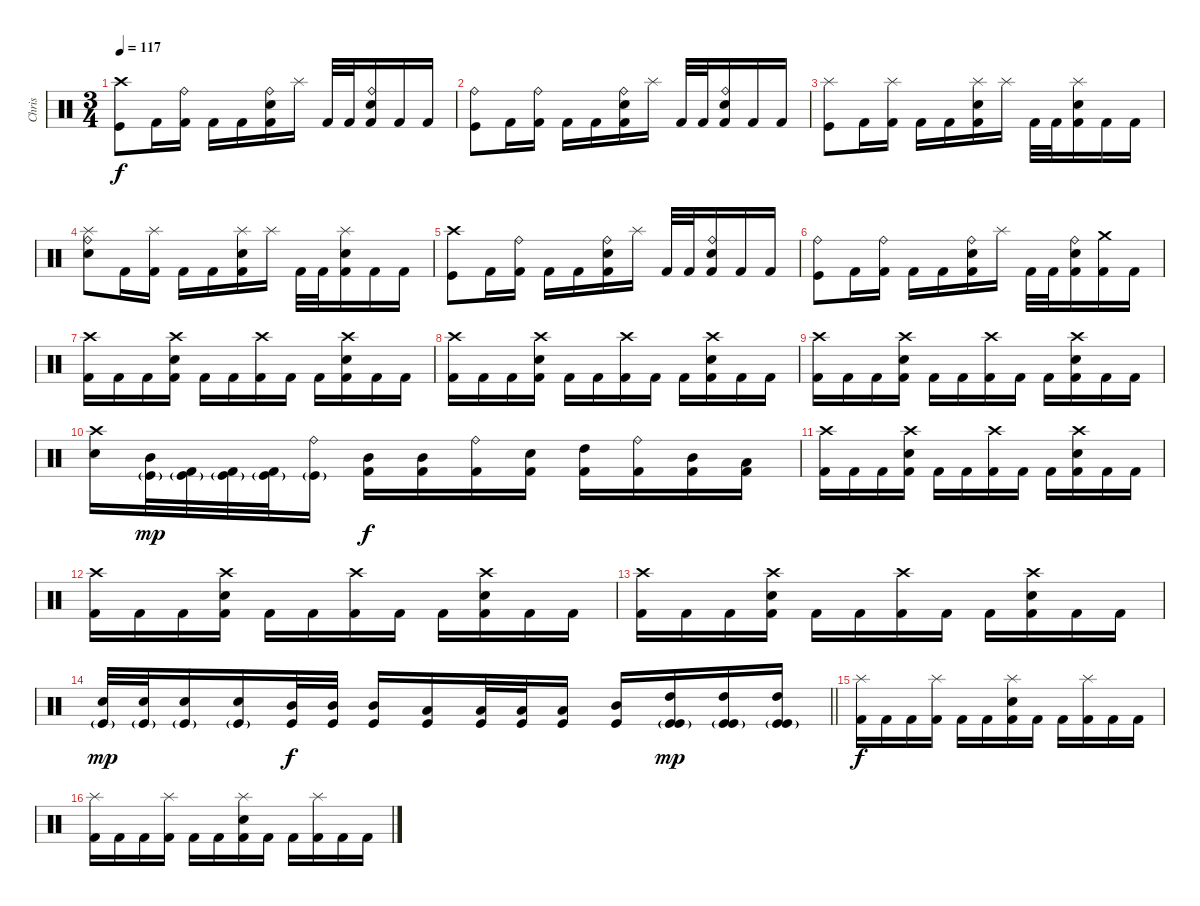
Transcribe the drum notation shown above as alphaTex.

\track ("Chris" "Chris") {instrument percussion}
\staff {score}
\articulation defaults
\ts (3 4)
\tempo 117
\clef neutral
\ks c
("Crash high (hit)" "Kick (hit)").8{dy f} "Kick (hit) 2".16 ("Kick (hit) 2" "Ride (bell)").16 "Kick (hit) 2".16 "Kick (hit) 2".16 ("Kick (hit) 2" "Ride (bell)" "Electric Snare (hit)").16 "Splash (hit)".16 "Kick (hit) 2".32 "Kick (hit) 2".32 ("Kick (hit) 2" "Ride (bell)" "Electric Snare (hit)").16 "Kick (hit) 2".16 "Kick (hit) 2".16 |
("Ride (bell)" "Kick (hit)").8 "Kick (hit) 2".16 ("Kick (hit) 2" "Ride (bell)").16 "Kick (hit) 2".16 "Kick (hit) 2".16 ("Kick (hit) 2" "Ride (bell)" "Electric Snare (hit)").16 "Splash (hit)".16 "Kick (hit) 2".32 "Kick (hit) 2".32 ("Kick (hit) 2" "Ride (bell)" "Electric Snare (hit)").16 "Kick (hit) 2".16 "Kick (hit) 2".16 |
("Splash (hit)" "Kick (hit)").8 "Kick (hit) 2".16 ("Kick (hit) 2" "Splash (hit)").16 "Kick (hit) 2".16 "Kick (hit) 2".16 ("Kick (hit) 2" "Splash (hit)" "Electric Snare (hit)").16 "Splash (hit)".16 "Kick (hit) 2".32 "Kick (hit) 2".32 ("Kick (hit) 2" "Splash (hit)" "Electric Snare (hit)").16 "Kick (hit) 2".16 "Kick (hit) 2".16 |
("Ride (bell)" "Splash (hit)" "Snare (hit)").8 "Kick (hit) 2".16 ("Kick (hit) 2" "Splash (hit)").16 "Kick (hit) 2".16 "Kick (hit) 2".16 ("Kick (hit) 2" "Splash (hit)" "Electric Snare (hit)").16 "Splash (hit)".16 "Kick (hit) 2".32 "Kick (hit) 2".32 ("Kick (hit) 2" "Splash (hit)" "Electric Snare (hit)").16 "Kick (hit) 2".16 "Kick (hit) 2".16 |
("Crash high (hit)" "Kick (hit)").8 "Kick (hit) 2".16 ("Kick (hit) 2" "Ride (bell)").16 "Kick (hit) 2".16 "Kick (hit) 2".16 ("Kick (hit) 2" "Ride (bell)" "Electric Snare (hit)").16 "Splash (hit)".16 "Kick (hit) 2".32 "Kick (hit) 2".32 ("Kick (hit) 2" "Ride (bell)" "Electric Snare (hit)").16 "Kick (hit) 2".16 "Kick (hit) 2".16 |
("Ride (bell)" "Kick (hit)").8 "Kick (hit) 2".16 ("Kick (hit) 2" "Ride (bell)").16 "Kick (hit) 2".16 "Kick (hit) 2".16 ("Kick (hit) 2" "Ride (bell)" "Electric Snare (hit)").16 "Splash (hit)".16 "Kick (hit) 2".32 "Kick (hit) 2".32 ("Kick (hit) 2" "Ride (bell)" "Electric Snare (hit)").16 ("Kick (hit) 2" "Crash medium (hit)").16 "Kick (hit) 2".16 |
("Kick (hit) 2" "Crash high (hit)").16 "Kick (hit) 2".16 "Kick (hit) 2".16 ("Kick (hit) 2" "Electric Snare (hit)" "Crash high (hit)").16 "Kick (hit) 2".16 "Kick (hit) 2".16 ("Kick (hit) 2" "Crash high (hit)").16 "Kick (hit) 2".16 "Kick (hit) 2".16 ("Kick (hit) 2" "Electric Snare (hit)" "Crash high (hit)").16 "Kick (hit) 2".16 "Kick (hit) 2".16 |
("Kick (hit) 2" "Crash high (hit)").16 "Kick (hit) 2".16 "Kick (hit) 2".16 ("Kick (hit) 2" "Electric Snare (hit)" "Crash high (hit)").16 "Kick (hit) 2".16 "Kick (hit) 2".16 ("Kick (hit) 2" "Crash high (hit)").16 "Kick (hit) 2".16 "Kick (hit) 2".16 ("Kick (hit) 2" "Electric Snare (hit)" "Crash high (hit)").16 "Kick (hit) 2".16 "Kick (hit) 2".16 |
("Kick (hit) 2" "Crash high (hit)").16 "Kick (hit) 2".16 "Kick (hit) 2".16 ("Kick (hit) 2" "Electric Snare (hit)" "Crash high (hit)").16 "Kick (hit) 2".16 "Kick (hit) 2".16 ("Kick (hit) 2" "Crash high (hit)").16 "Kick (hit) 2".16 "Kick (hit) 2".16 ("Kick (hit) 2" "Electric Snare (hit)" "Crash high (hit)").16 "Kick (hit) 2".16 "Kick (hit) 2".16 |
("Electric Snare (hit)" "Crash high (hit)").16 ("Mid Tom (hit)" "Kick (hit)"{g}).32{dy mp} ("Kick (hit) 2" "Kick (hit)"{g}).32 ("Kick (hit) 2" "Kick (hit)"{g}).32 ("Kick (hit) 2" "Kick (hit)"{g}).32 ("Ride (bell)" "Kick (hit)"{g}).16 ("Mid Tom (hit)" "Kick (hit) 2").16{dy f} ("Mid Tom (hit)" "Kick (hit) 2").16 ("Ride (bell)" "Kick (hit) 2").16 ("Electric Snare (hit)" "Kick (hit) 2").16 ("High Tom (hit)" "Kick (hit) 2").16 ("Ride (bell)" "Kick (hit) 2").16 ("Mid Tom (hit)" "Kick (hit) 2").16 ("Low Tom (hit)" "Kick (hit) 2").16 |
("Kick (hit) 2" "Crash high (hit)").16 "Kick (hit) 2".16 "Kick (hit) 2".16 ("Kick (hit) 2" "Electric Snare (hit)" "Crash high (hit)").16 "Kick (hit) 2".16 "Kick (hit) 2".16 ("Kick (hit) 2" "Crash high (hit)").16 "Kick (hit) 2".16 "Kick (hit) 2".16 ("Kick (hit) 2" "Electric Snare (hit)" "Crash high (hit)").16 "Kick (hit) 2".16 "Kick (hit) 2".16 |
("Kick (hit) 2" "Crash high (hit)").16 "Kick (hit) 2".16 "Kick (hit) 2".16 ("Kick (hit) 2" "Electric Snare (hit)" "Crash high (hit)").16 "Kick (hit) 2".16 "Kick (hit) 2".16 ("Kick (hit) 2" "Crash high (hit)").16 "Kick (hit) 2".16 "Kick (hit) 2".16 ("Kick (hit) 2" "Electric Snare (hit)" "Crash high (hit)").16 "Kick (hit) 2".16 "Kick (hit) 2".16 |
("Kick (hit) 2" "Crash high (hit)").16 "Kick (hit) 2".16 "Kick (hit) 2".16 ("Kick (hit) 2" "Electric Snare (hit)" "Crash high (hit)").16 "Kick (hit) 2".16 "Kick (hit) 2".16 ("Kick (hit) 2" "Crash high (hit)").16 "Kick (hit) 2".16 "Kick (hit) 2".16 ("Kick (hit) 2" "Electric Snare (hit)" "Crash high (hit)").16 "Kick (hit) 2".16 "Kick (hit) 2".16 |
\barLineRight lightlight
("Electric Snare (hit)" "Kick (hit)"{g}).32{dy mp} ("Electric Snare (hit)" "Kick (hit)"{g}).32 ("Electric Snare (hit)" "Kick (hit)"{g}).16 ("Electric Snare (hit)" "Kick (hit)"{g}).16 ("Mid Tom (hit)" "Kick (hit)").32{dy f} ("Mid Tom (hit)" "Kick (hit)").32 ("Mid Tom (hit)" "Kick (hit)").16 ("Low Tom (hit)" "Kick (hit)").16 ("Low Tom (hit)" "Kick (hit)").32 ("Low Tom (hit)" "Kick (hit)").32 ("Low Tom (hit)" "Kick (hit)").16 ("Mid Tom (hit)" "Kick (hit)").16 ("Kick (hit)"{g} "High Tom (hit)" "Kick (hit)").16{dy mp} ("Kick (hit)"{g} "High Tom (hit)" "Kick (hit)").16 ("Kick (hit)"{g} "High Tom (hit)" "Kick (hit)").16 |
("Kick (hit) 2" "Splash (hit)").16{dy f} "Kick (hit) 2".16 "Kick (hit) 2".16 ("Kick (hit) 2" "Splash (hit)").16 "Kick (hit) 2".16 "Kick (hit) 2".16 ("Kick (hit) 2" "Electric Snare (hit)" "Splash (hit)").16 "Kick (hit) 2".16 "Kick (hit) 2".16 ("Kick (hit) 2" "Splash (hit)").16 "Kick (hit) 2".16 "Kick (hit) 2".16 |
("Kick (hit) 2" "Splash (hit)").16 "Kick (hit) 2".16 "Kick (hit) 2".16 ("Kick (hit) 2" "Splash (hit)").16 "Kick (hit) 2".16 "Kick (hit) 2".16 ("Kick (hit) 2" "Electric Snare (hit)" "Splash (hit)").16 "Kick (hit) 2".16 "Kick (hit) 2".16 ("Kick (hit) 2" "Splash (hit)").16 "Kick (hit) 2".16 "Kick (hit) 2".16
